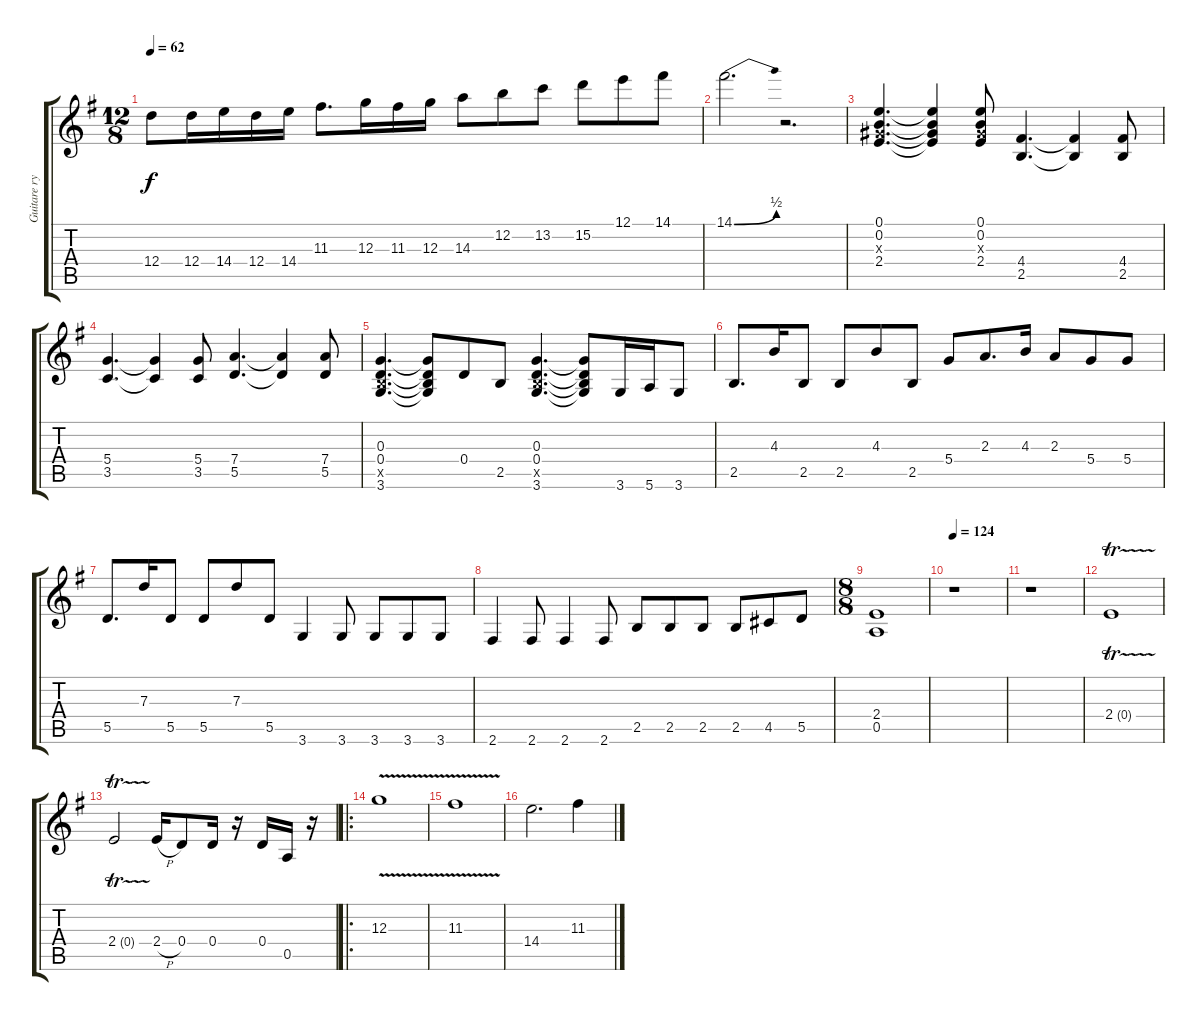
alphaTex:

\track ("Guitare rythmique 1" "Guitare ry") {instrument distortionguitar}
\staff {score tabs}
\tuning (E4 B3 G3 D3 A2 E2) {hide}
\ts (12 8)
\tempo 62
\clef g2
\ks g
12.4.8{dy f} 12.4.16 14.4.16 12.4.16 14.4.16 11.3.8{d} 12.3.16 11.3.16 12.3.16 14.3.8 12.2.8 13.2.8 15.2.8 12.1.8 14.1.8 |
14.1{be (bend 0 0 60 2)}.2{d} r.2{d} |
(0.1 0.2 1.3{x} 2.4).4{d} (0.1{t} 0.2{t} 1.3{t} 2.4{t}).4 (0.1 0.2 1.3{x} 2.4).8 (4.4 2.5).4{d} (4.4{t} 2.5{t}).4 (4.4 2.5).8 |
(5.4 3.5).4{d} (5.4{t} 3.5{t}).4 (5.4 3.5).8 (7.4 5.5).4{d} (7.4{t} 5.5{t}).4 (7.4 5.5).8 |
(0.3 0.4 2.5{x} 3.6).4{d} (0.3{t} 0.4{t} 2.5{t} 3.6{t}).8 0.4.8 2.5.8 (0.3 0.4 2.5{x} 3.6).4{d} (0.3{t} 0.4{t} 2.5{t} 3.6{t}).8 3.6.16 5.6.16 3.6.8 |
2.5.8{d} 4.3.16 2.5.8 2.5.8 4.3.8 2.5.8 5.4.8 2.3.8{d} 4.3.16 2.3.8 5.4.8 5.4.8 |
5.5.8{d} 7.3.16 5.5.8 5.5.8 7.3.8 5.5.8 3.6.4 3.6.8 3.6.8 3.6.8 3.6.8 |
2.6.4 2.6.8 2.6.4 2.6.8 2.5.8 2.5.8 2.5.8 2.5.8 4.5.8 5.5.8 |
\ts (8 8)
(2.4 0.5).1 |
\tempo 124
r.1{instrument acousticguitarsteel} |
r.1 |
2.4{tr (0 64)}.1 |
2.4{tr (0 64)}.2 2.4{h}.16 0.4.8 0.4.16 r.16 0.4.16 0.5.16 r.16 |
\ro
12.3{v}.1{instrument distortionguitar} |
11.3{v}.1 |
14.4.2{d} 11.3.4
